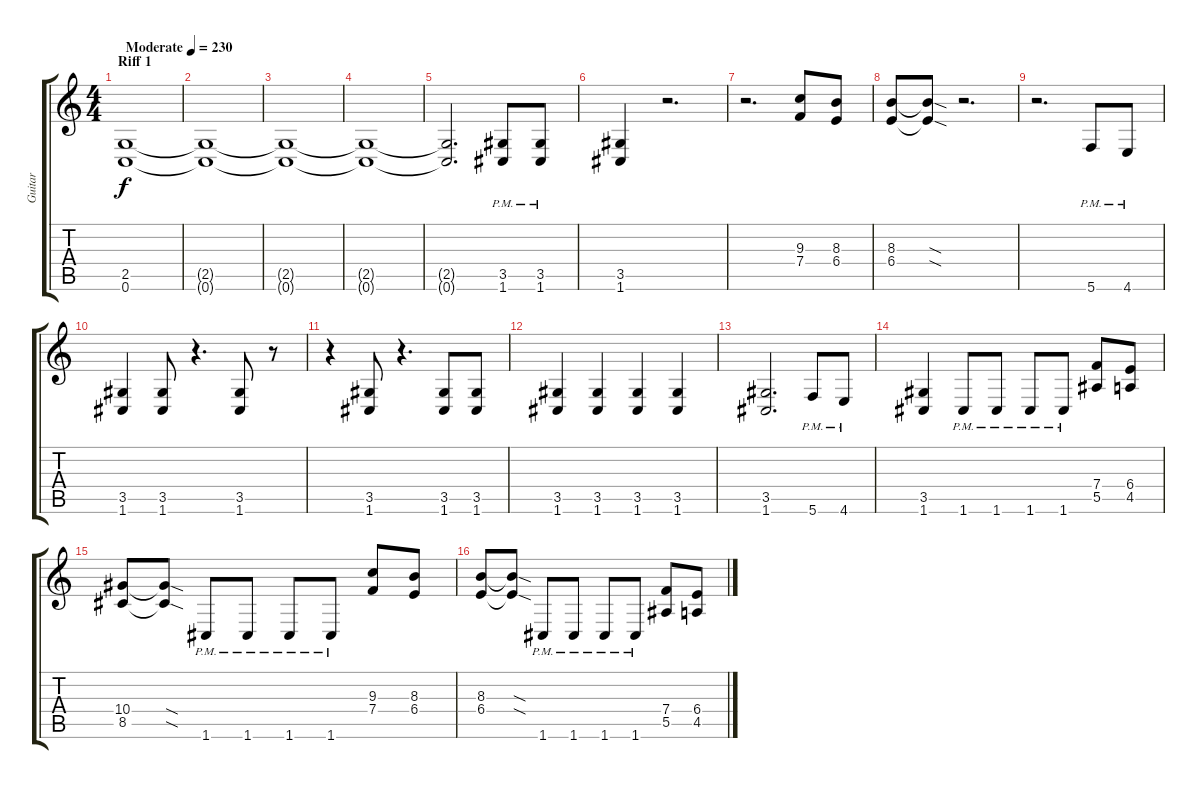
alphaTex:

\track ("Guitar" "Guitar") {instrument distortionguitar}
\staff {score tabs}
\tuning (C4 G3 Eb3 Bb2 F2 C2) {hide}
\ts (4 4)
\section ("" "Riff 1")
\tempo (230 "Moderate")
\clef g2
\ks c
(2.5 0.6).1{dy f instrument distortionguitar} |
(2.5{t} 0.6{t}).1 |
(2.5{t} 0.6{t}).1 |
(2.5{t} 0.6{t}).1 |
(2.5{t} 0.6{t}).2{d} (3.5{pm} 1.6{pm}).8 (3.5{pm} 1.6{pm}).8 |
(3.5 1.6).4 r.2{d} |
r.2{d} (9.3 7.4).8 (8.3 6.4).8 |
(8.3 6.4).8 (8.3{sod t} 6.4{sod t}).8 r.2{d} |
r.2{d} 5.6{pm}.8 4.6{pm}.8 |
(3.5 1.6).4 (3.5 1.6).8 r.4{d} (3.5 1.6).8 r.8 |
r.4 (3.5 1.6).8 r.4{d} (3.5 1.6).8 (3.5 1.6).8 |
(3.5 1.6).4 (3.5 1.6).4 (3.5 1.6).4 (3.5 1.6).4 |
(3.5 1.6).2{d} 5.6{pm}.8 4.6{pm}.8 |
(3.5 1.6).4 1.6{pm}.8 1.6{pm}.8 1.6{pm}.8 1.6{pm}.8 (7.4 5.5).8 (6.4 4.5).8 |
(10.4 8.5).8 (10.4{sod t} 8.5{sod t}).8 1.6{pm}.8 1.6{pm}.8 1.6{pm}.8 1.6{pm}.8 (9.3 7.4).8 (8.3 6.4).8 |
(8.3 6.4).8 (8.3{sod t} 6.4{sod t}).8 1.6{pm}.8 1.6{pm}.8 1.6{pm}.8 1.6{pm}.8 (7.4 5.5).8 (6.4 4.5).8
